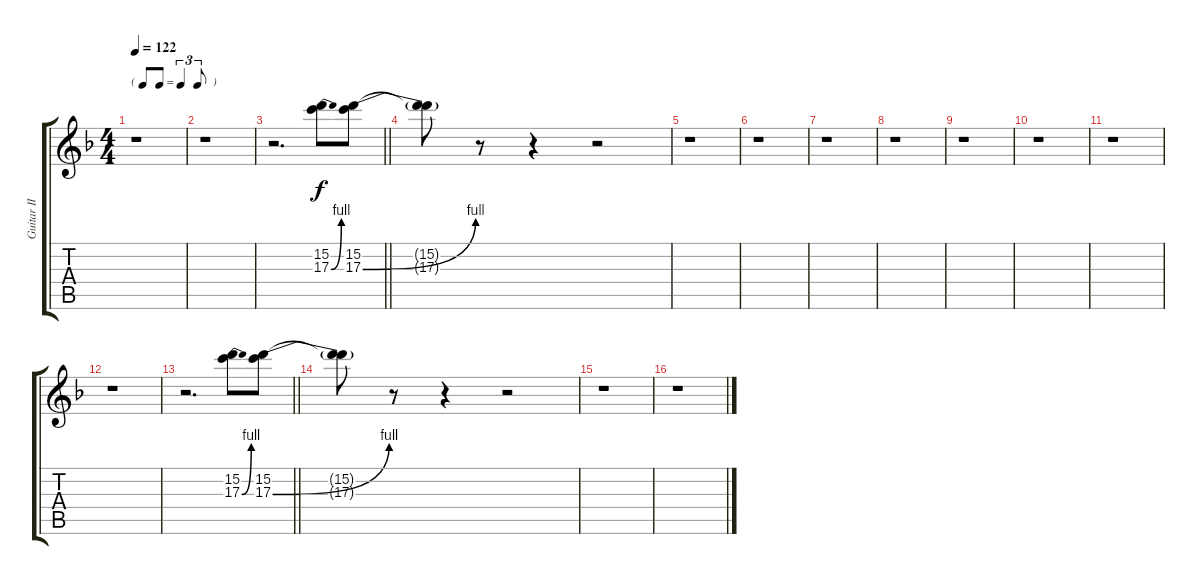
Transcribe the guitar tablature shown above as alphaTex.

\track ("Guitar II" "Guitar II") {instrument distortionguitar}
\staff {score tabs}
\tuning (E4 B3 G3 D3 A2 D2) {hide}
\ts (4 4)
\tf triplet8th
\tempo 122
\clef g2
\ks dminor
r.1{dy f} |
r.1 |
\barLineRight lightlight
r.2{d} (15.2 17.3{be (bend 0 0 60 4)}).8 (15.2 17.3{be (bend 0 0 60 4)}).8 |
(15.2{t} 17.3{t}).8 r.8 r.4 r.2 |
r.1 |
r.1 |
r.1 |
r.1 |
r.1 |
r.1 |
r.1 |
r.1 |
\barLineRight lightlight
r.2{d} (15.2 17.3{be (bend 0 0 60 4)}).8 (15.2 17.3{be (bend 0 0 60 4)}).8 |
(15.2{t} 17.3{t}).8 r.8 r.4 r.2 |
r.1 |
r.1
